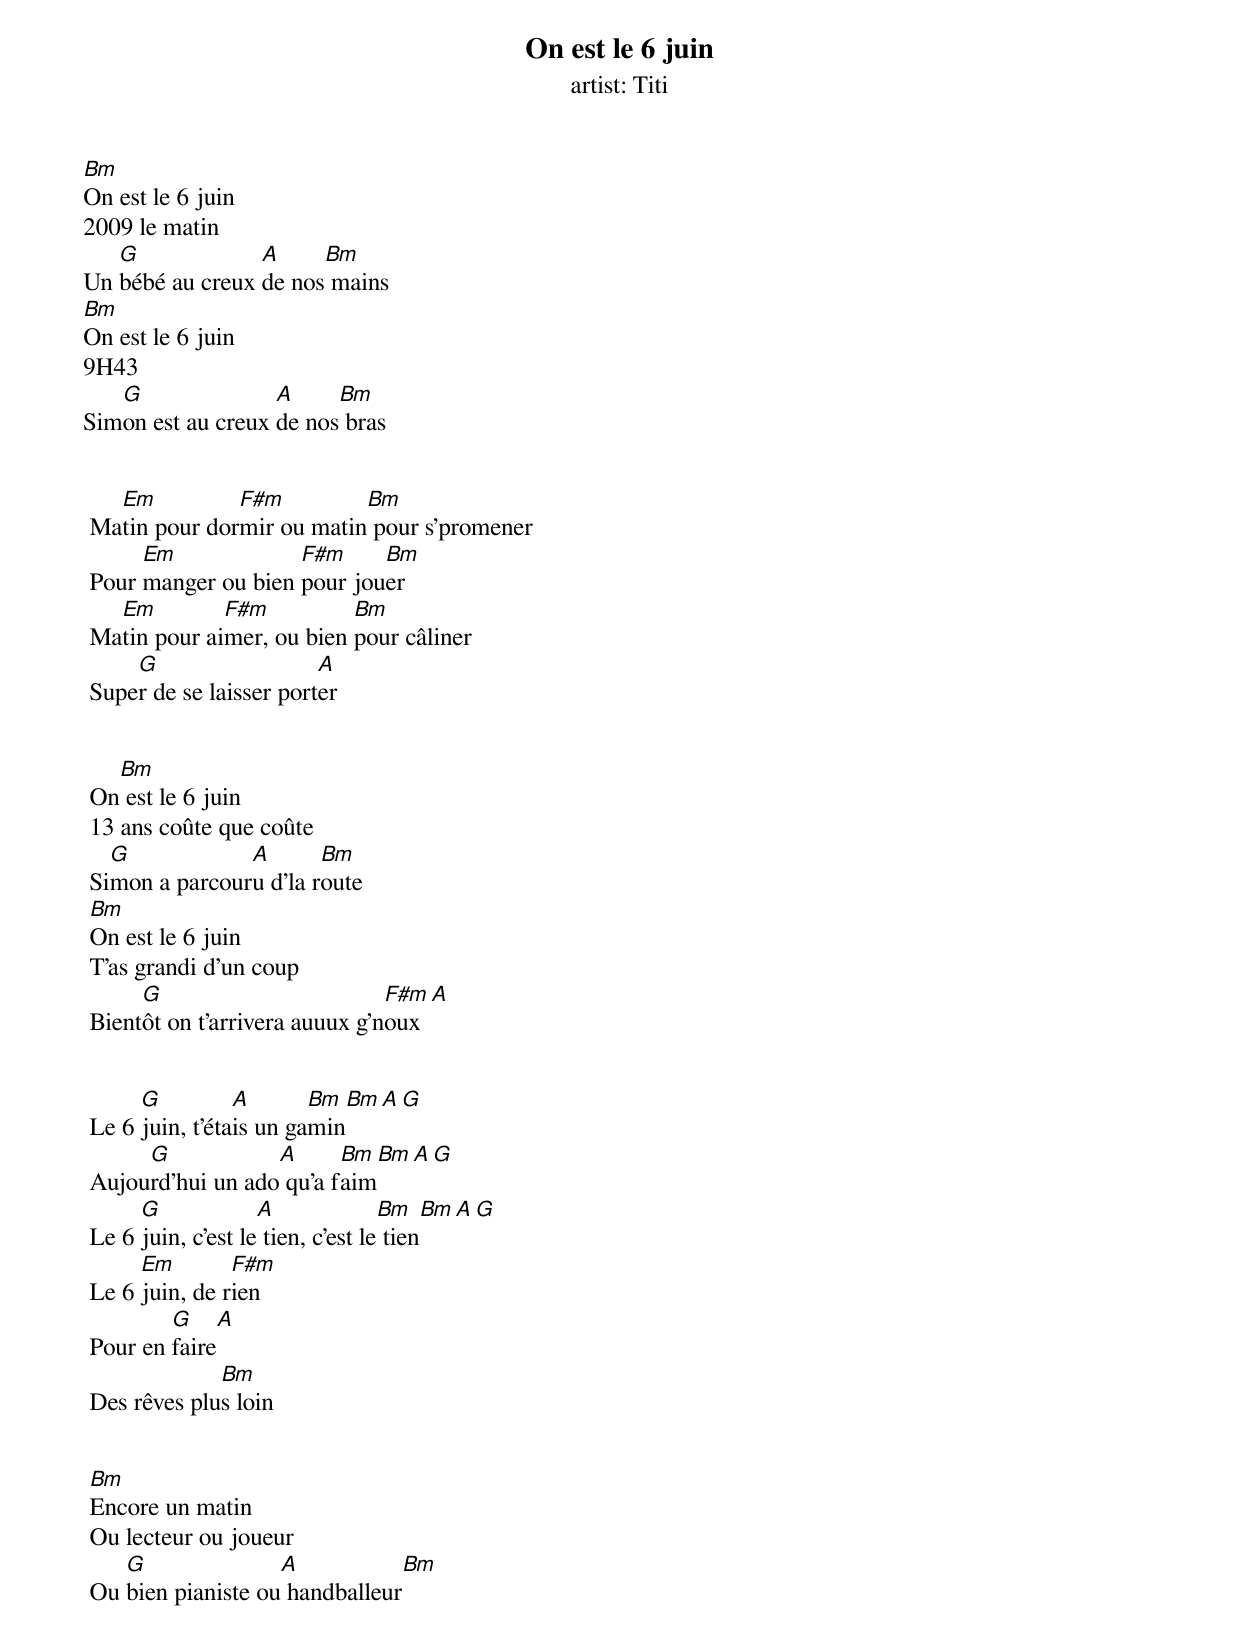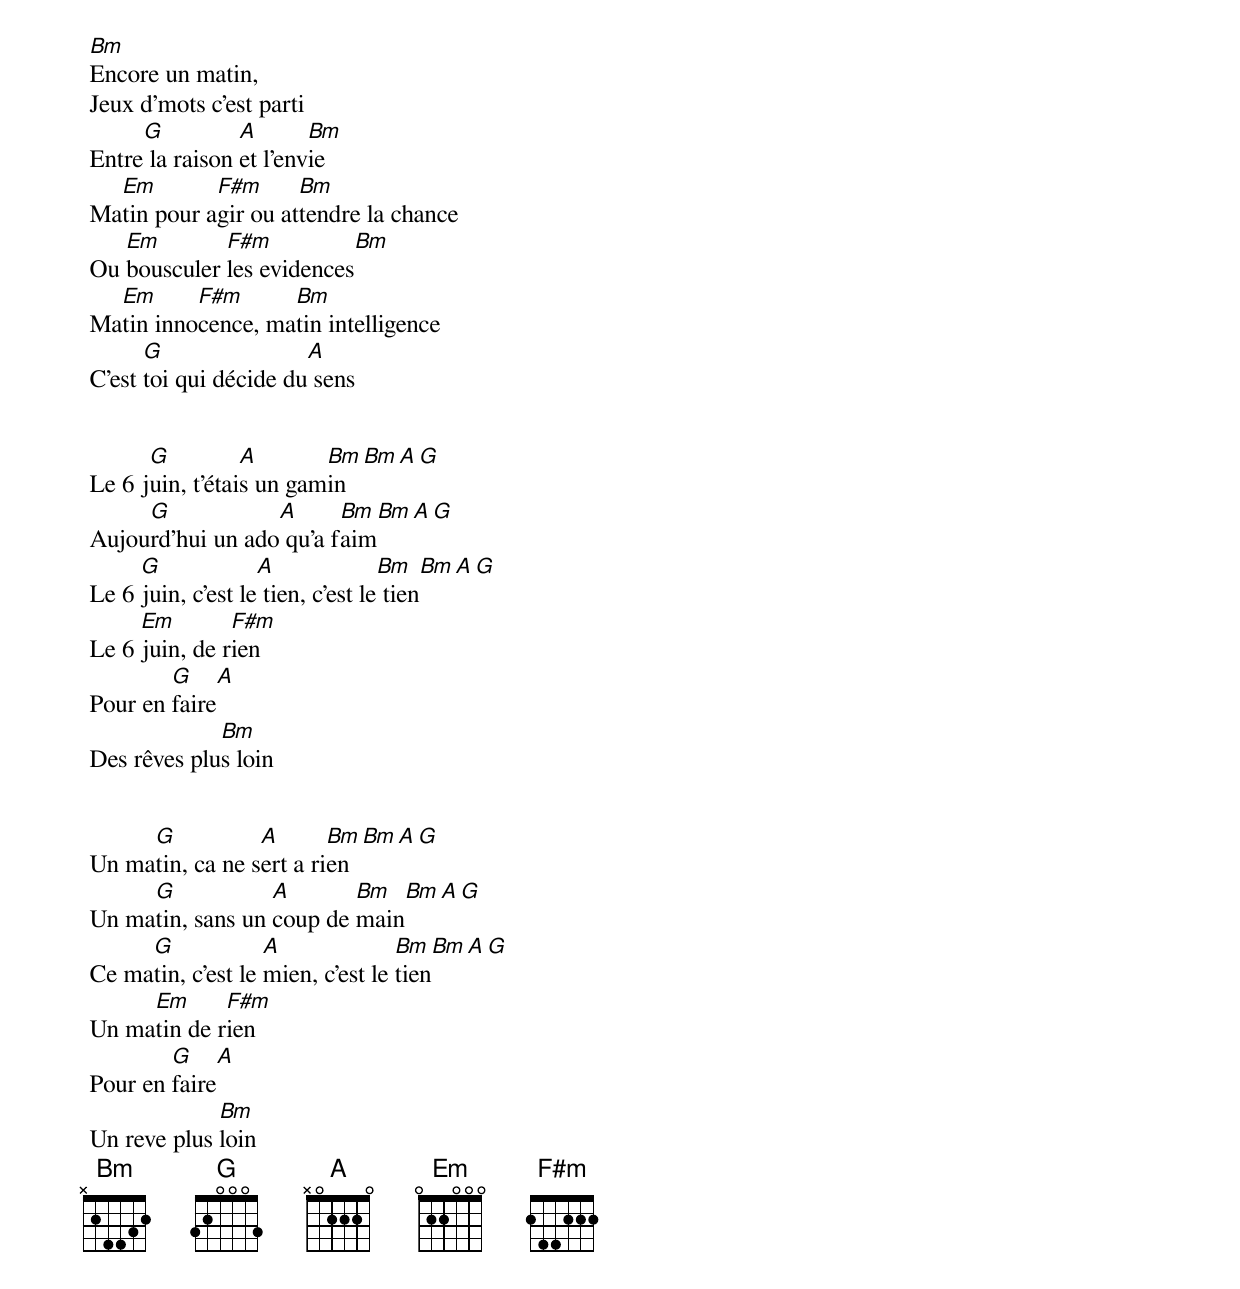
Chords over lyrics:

On est le 6 juin
artist: Titi

Bm
On est le 6 juin
2009 le matin
   G             A     Bm
Un bébé au creux de nos mains
Bm
On est le 6 juin
9H43
   G               A     Bm
Simon est au creux de nos bras


   Em          F#m         Bm
 Matin pour dormir ou matin pour s'promener
      Em             F#m     Bm
 Pour manger ou bien pour jouer
   Em         F#m          Bm
 Matin pour aimer, ou bien pour câliner
     G                   A
 Super de se laisser porter


   Bm
 On est le 6 juin
 13 ans coûte que coûte
   G            A       Bm
 Simon a parcouru d'la route
 Bm
 On est le 6 juin
 T'as grandi d'un coup
      G                         F#m   A
 Bientôt on t'arrivera auuux g'noux


      G          A       Bm    Bm  A  G
 Le 6 juin, t'étais un gamin
      G            A      Bm    Bm  A  G
 Aujourd'hui un ado qu'a faim
      G             A              Bm    Bm  A  G
 Le 6 juin, c'est le tien, c'est le tien
      Em        F#m
 Le 6 juin, de rien
         G      A
 Pour en faire
              Bm
 Des rêves plus loin


 Bm
 Encore un matin
 Ou lecteur ou joueur
    G               A            Bm
 Ou bien pianiste ou handballeur
 Bm
 Encore un matin,
 Jeux d'mots c'est parti
      G          A       Bm
 Entre la raison et l'envie
   Em        F#m      Bm
 Matin pour agir ou attendre la chance
    Em        F#m          Bm
 Ou bousculer les evidences
   Em      F#m      Bm
 Matin innocence, matin intelligence
       G                A
 C'est toi qui décide du sens


       G          A       Bm    Bm  A  G
 Le 6 juin, t'étais un gamin
      G            A      Bm    Bm  A  G
 Aujourd'hui un ado qu'a faim
      G             A              Bm    Bm  A  G
 Le 6 juin, c'est le tien, c'est le tien
      Em        F#m
 Le 6 juin, de rien
         G      A
 Pour en faire
              Bm
 Des rêves plus loin


      G           A       Bm  Bm  A  G
 Un matin, ca ne sert a rien
      G            A       Bm   Bm  A  G
 Un matin, sans un coup de main
      G             A              Bm    Bm  A  G
 Ce matin, c'est le mien, c'est le tien
      Em      F#m
 Un matin de rien
         G     A
 Pour en faire
              Bm
 Un reve plus loin
